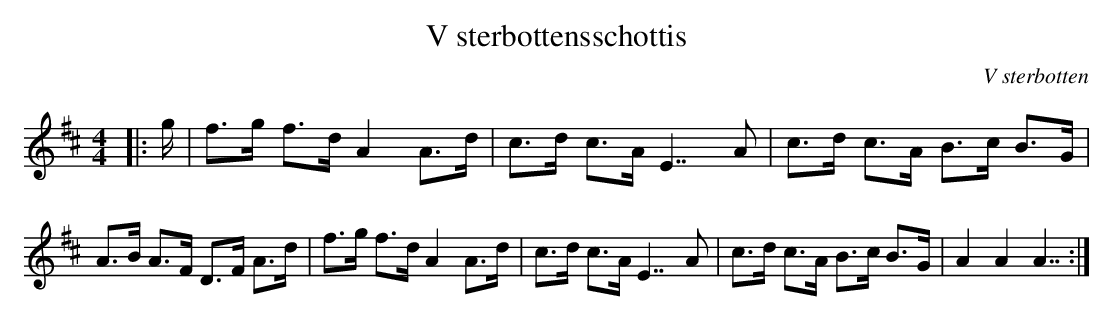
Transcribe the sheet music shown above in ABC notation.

X:1
T: V sterbottensschottis
O:V sterbotten
M:4/4
L:1/8
K:D
|: g/ | f>g f>d A2 A>d | c>d c>A E7/ A | c>d c>A B>c B>G | A>B A>F D>F A>d |f>g f>d A2 A>d | c>d c>A E7/ A | c>d c>A B>c B>G | A2 A2 A7/ :|
